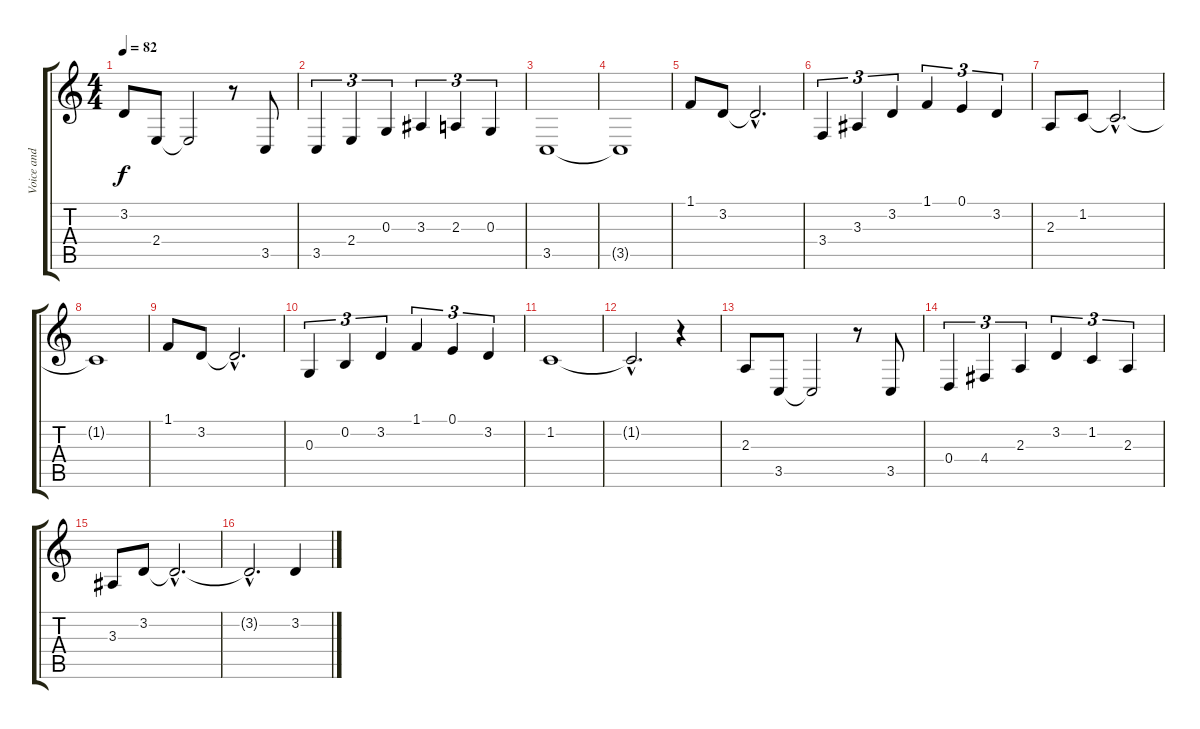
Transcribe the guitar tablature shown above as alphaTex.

\track ("Voice and piano" "Voice and ") {instrument acousticgrandpiano}
\staff {score tabs}
\tuning (E4 B3 G3 D3 A2 E2) {hide}
\ts (4 4)
\tempo 82
\clef g2
\ks c
3.2.8{dy f} 2.4.8 2.4{t}.2 r.8 3.5.8 |
3.5.4{tu (3 2)} 2.4.4{tu (3 2)} 0.3.4{tu (3 2)} 3.3.4{tu (3 2)} 2.3.4{tu (3 2)} 0.3.4{tu (3 2)} |
3.5.1 |
3.5{t}.1 |
1.1.8 3.2.8 3.2{hac t}.2{d} |
3.4.4{tu (3 2)} 3.3.4{tu (3 2)} 3.2.4{tu (3 2)} 1.1.4{tu (3 2)} 0.1.4{tu (3 2)} 3.2.4{tu (3 2)} |
2.3.8 1.2.8 1.2{hac t}.2{d} |
1.2{t}.1 |
1.1.8 3.2.8 3.2{hac t}.2{d} |
0.3.4{tu (3 2)} 0.2.4{tu (3 2)} 3.2.4{tu (3 2)} 1.1.4{tu (3 2)} 0.1.4{tu (3 2)} 3.2.4{tu (3 2)} |
1.2.1 |
1.2{hac t}.2{d} r.4 |
2.3.8 3.5.8 3.5{t}.2 r.8 3.5.8 |
0.4.4{tu (3 2)} 4.4.4{tu (3 2)} 2.3.4{tu (3 2)} 3.2.4{tu (3 2)} 1.2.4{tu (3 2)} 2.3.4{tu (3 2)} |
3.3.8 3.2.8 3.2{hac t}.2{d} |
3.2{hac t}.2{d} 3.2.4
